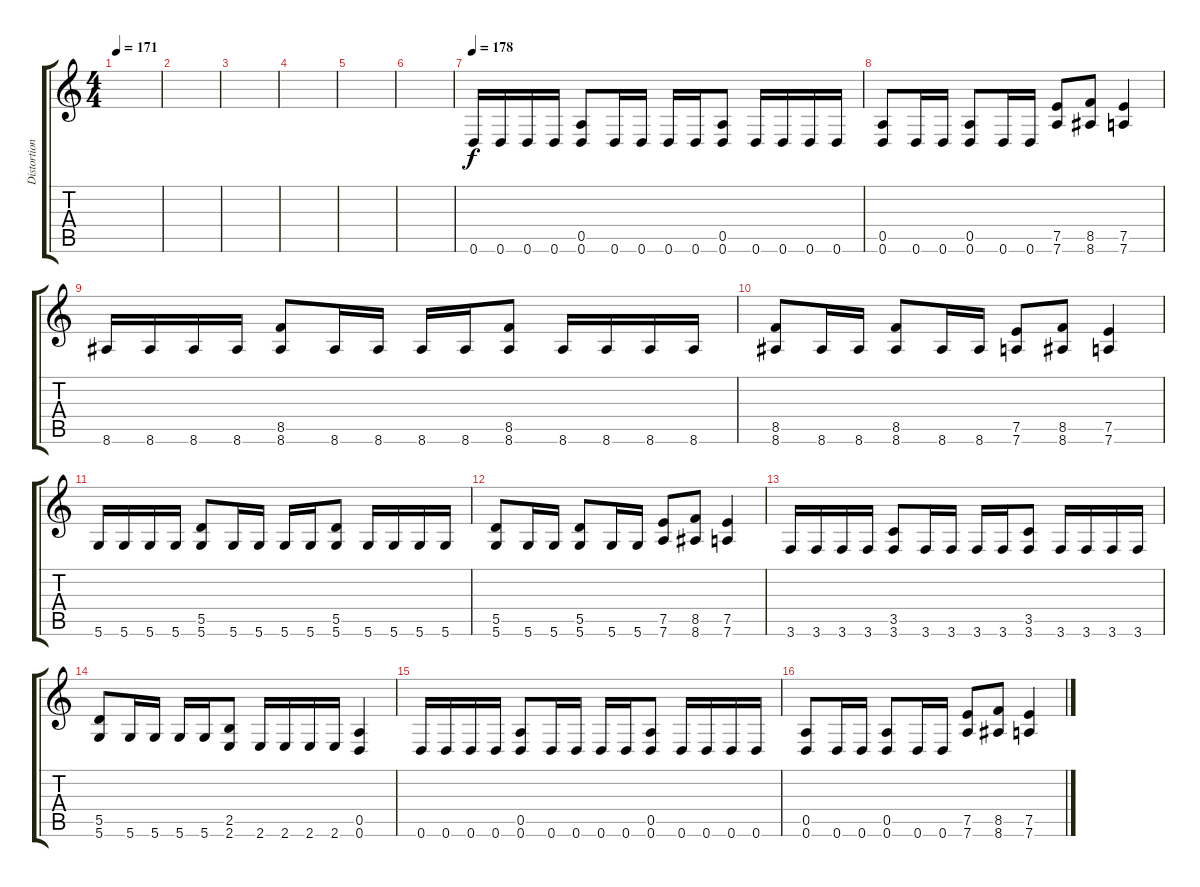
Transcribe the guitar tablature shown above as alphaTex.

\track ("Distortion Guitar 1" "Distortion") {instrument overdrivenguitar}
\staff {score tabs}
\tuning (E4 B3 G3 D3 A2 D2) {hide}
\ts (4 4)
\tempo 171
\clef g2
\ks c
|
|
|
|
|
|
\tempo 178
0.6.16 0.6.16 0.6.16 0.6.16 (0.5 0.6).8 0.6.16 0.6.16 0.6.16 0.6.16 (0.5 0.6).8 0.6.16 0.6.16 0.6.16 0.6.16 |
(0.5 0.6).8 0.6.16 0.6.16 (0.5 0.6).8 0.6.16 0.6.16 (7.5 7.6).8 (8.5 8.6).8 (7.5 7.6).4 |
8.6.16 8.6.16 8.6.16 8.6.16 (8.5 8.6).8 8.6.16 8.6.16 8.6.16 8.6.16 (8.5 8.6).8 8.6.16 8.6.16 8.6.16 8.6.16 |
(8.5 8.6).8 8.6.16 8.6.16 (8.5 8.6).8 8.6.16 8.6.16 (7.5 7.6).8 (8.5 8.6).8 (7.5 7.6).4 |
5.6.16 5.6.16 5.6.16 5.6.16 (5.5 5.6).8 5.6.16 5.6.16 5.6.16 5.6.16 (5.5 5.6).8 5.6.16 5.6.16 5.6.16 5.6.16 |
(5.5 5.6).8 5.6.16 5.6.16 (5.5 5.6).8 5.6.16 5.6.16 (7.5 7.6).8 (8.5 8.6).8 (7.5 7.6).4 |
3.6.16 3.6.16 3.6.16 3.6.16 (3.5 3.6).8 3.6.16 3.6.16 3.6.16 3.6.16 (3.5 3.6).8 3.6.16 3.6.16 3.6.16 3.6.16 |
(5.5 5.6).8 5.6.16 5.6.16 5.6.16 5.6.16 (2.5 2.6).8 2.6.16 2.6.16 2.6.16 2.6.16 (0.5 0.6).4 |
0.6.16 0.6.16 0.6.16 0.6.16 (0.5 0.6).8 0.6.16 0.6.16 0.6.16 0.6.16 (0.5 0.6).8 0.6.16 0.6.16 0.6.16 0.6.16 |
(0.5 0.6).8 0.6.16 0.6.16 (0.5 0.6).8 0.6.16 0.6.16 (7.5 7.6).8 (8.5 8.6).8 (7.5 7.6).4
